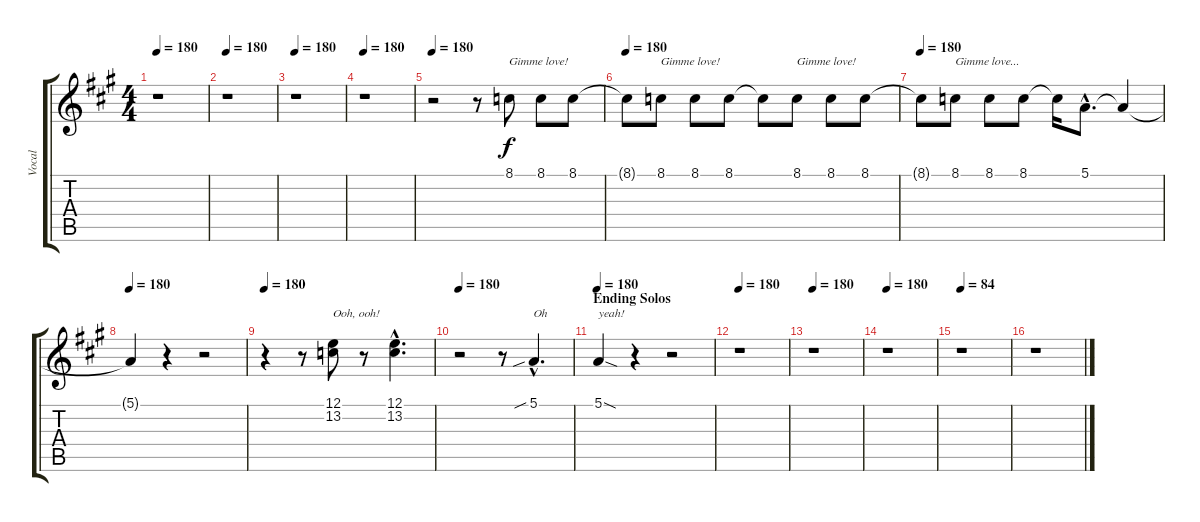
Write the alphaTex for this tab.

\track ("Vocal" "Vocal") {instrument viola}
\staff {score tabs}
\tuning (E4 B3 G3 D3 A2 E2) {hide}
\ts (4 4)
\tempo 180
\clef g2
\ks a
r.1{dy f} |
\tempo 180
r.1 |
\tempo 180
r.1 |
\tempo 180
r.1 |
\tempo 180
r.2 r.8 8.1.8{txt "Gimme love!"} 8.1.8 8.1.8 |
\tempo 180
8.1{t}.8 8.1.8{txt "Gimme love!"} 8.1.8 8.1.8 8.1{t}.8 8.1.8{txt "Gimme love!"} 8.1.8 8.1.8 |
\tempo 180
8.1{t}.8 8.1.8{txt "Gimme love..."} 8.1.8 8.1.8 8.1{t}.16 5.1{hac}.8{d} 5.1{t}.4 |
\tempo 180
5.1{t}.4 r.4 r.2 |
\tempo 180
r.4 r.8 (12.1 13.2).8{txt "Ooh, ooh!"} r.8 (12.1{hac} 13.2{hac}).4{d} |
\tempo 180
r.2 r.8 5.1{sib hac}.4{d txt "Oh"} |
\section ("" "Ending Solos")
\tempo 180
5.1{sod}.4{txt "yeah!"} r.4 r.2 |
\tempo 180
r.1 |
\tempo 180
r.1 |
\tempo 180
r.1 |
\tempo 84
r.1 |
r.1
